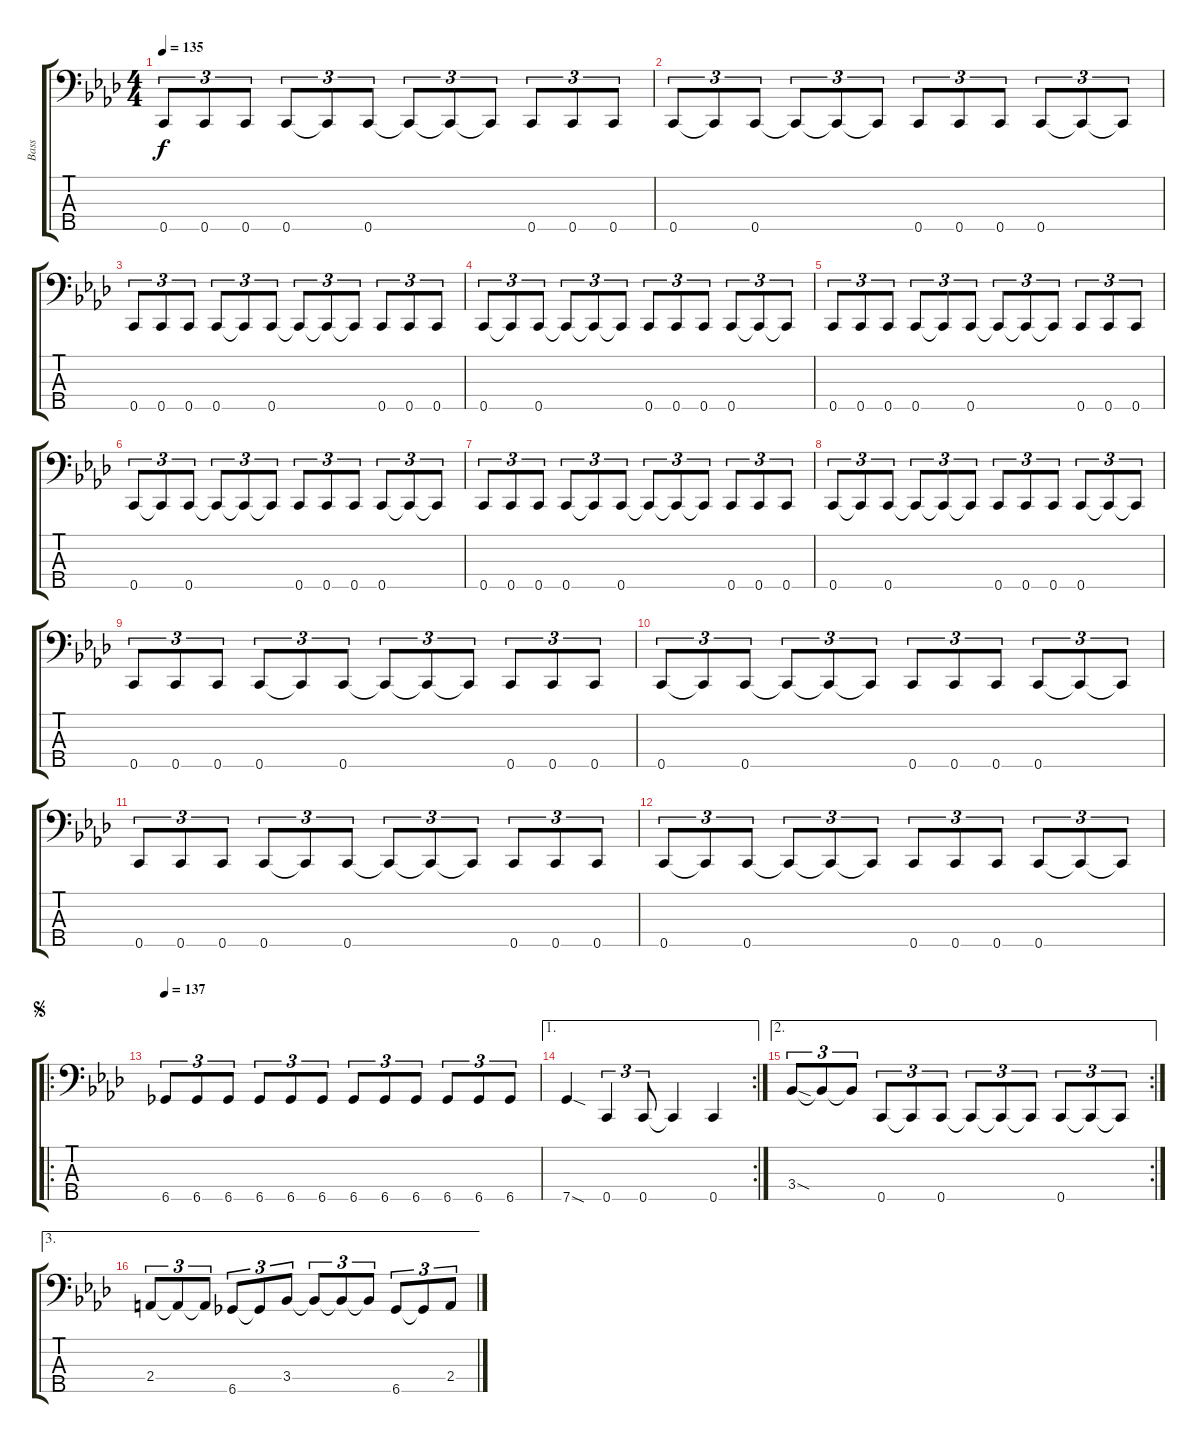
\track ("Bass" "Bass") {instrument fretlessbass}
\staff {score tabs}
\tuning (C3 G2 C2 G1 C1) {hide}
\ts (4 4)
\tempo 135
\clef f4
\ks ab
0.5.8{tu (3 2) dy f} 0.5.8{tu (3 2)} 0.5.8{tu (3 2)} 0.5.8{tu (3 2)} 0.5{t}.8{tu (3 2)} 0.5.8{tu (3 2)} 0.5{t}.8{tu (3 2)} 0.5{t}.8{tu (3 2)} 0.5{t}.8{tu (3 2)} 0.5.8{tu (3 2)} 0.5.8{tu (3 2)} 0.5.8{tu (3 2)} |
0.5.8{tu (3 2)} 0.5{t}.8{tu (3 2)} 0.5.8{tu (3 2)} 0.5{t}.8{tu (3 2)} 0.5{t}.8{tu (3 2)} 0.5{t}.8{tu (3 2)} 0.5.8{tu (3 2)} 0.5.8{tu (3 2)} 0.5.8{tu (3 2)} 0.5.8{tu (3 2)} 0.5{t}.8{tu (3 2)} 0.5{t}.8{tu (3 2)} |
0.5.8{tu (3 2)} 0.5.8{tu (3 2)} 0.5.8{tu (3 2)} 0.5.8{tu (3 2)} 0.5{t}.8{tu (3 2)} 0.5.8{tu (3 2)} 0.5{t}.8{tu (3 2)} 0.5{t}.8{tu (3 2)} 0.5{t}.8{tu (3 2)} 0.5.8{tu (3 2)} 0.5.8{tu (3 2)} 0.5.8{tu (3 2)} |
0.5.8{tu (3 2)} 0.5{t}.8{tu (3 2)} 0.5.8{tu (3 2)} 0.5{t}.8{tu (3 2)} 0.5{t}.8{tu (3 2)} 0.5{t}.8{tu (3 2)} 0.5.8{tu (3 2)} 0.5.8{tu (3 2)} 0.5.8{tu (3 2)} 0.5.8{tu (3 2)} 0.5{t}.8{tu (3 2)} 0.5{t}.8{tu (3 2)} |
0.5.8{tu (3 2)} 0.5.8{tu (3 2)} 0.5.8{tu (3 2)} 0.5.8{tu (3 2)} 0.5{t}.8{tu (3 2)} 0.5.8{tu (3 2)} 0.5{t}.8{tu (3 2)} 0.5{t}.8{tu (3 2)} 0.5{t}.8{tu (3 2)} 0.5.8{tu (3 2)} 0.5.8{tu (3 2)} 0.5.8{tu (3 2)} |
0.5.8{tu (3 2)} 0.5{t}.8{tu (3 2)} 0.5.8{tu (3 2)} 0.5{t}.8{tu (3 2)} 0.5{t}.8{tu (3 2)} 0.5{t}.8{tu (3 2)} 0.5.8{tu (3 2)} 0.5.8{tu (3 2)} 0.5.8{tu (3 2)} 0.5.8{tu (3 2)} 0.5{t}.8{tu (3 2)} 0.5{t}.8{tu (3 2)} |
0.5.8{tu (3 2)} 0.5.8{tu (3 2)} 0.5.8{tu (3 2)} 0.5.8{tu (3 2)} 0.5{t}.8{tu (3 2)} 0.5.8{tu (3 2)} 0.5{t}.8{tu (3 2)} 0.5{t}.8{tu (3 2)} 0.5{t}.8{tu (3 2)} 0.5.8{tu (3 2)} 0.5.8{tu (3 2)} 0.5.8{tu (3 2)} |
0.5.8{tu (3 2)} 0.5{t}.8{tu (3 2)} 0.5.8{tu (3 2)} 0.5{t}.8{tu (3 2)} 0.5{t}.8{tu (3 2)} 0.5{t}.8{tu (3 2)} 0.5.8{tu (3 2)} 0.5.8{tu (3 2)} 0.5.8{tu (3 2)} 0.5.8{tu (3 2)} 0.5{t}.8{tu (3 2)} 0.5{t}.8{tu (3 2)} |
0.5.8{tu (3 2)} 0.5.8{tu (3 2)} 0.5.8{tu (3 2)} 0.5.8{tu (3 2)} 0.5{t}.8{tu (3 2)} 0.5.8{tu (3 2)} 0.5{t}.8{tu (3 2)} 0.5{t}.8{tu (3 2)} 0.5{t}.8{tu (3 2)} 0.5.8{tu (3 2)} 0.5.8{tu (3 2)} 0.5.8{tu (3 2)} |
0.5.8{tu (3 2)} 0.5{t}.8{tu (3 2)} 0.5.8{tu (3 2)} 0.5{t}.8{tu (3 2)} 0.5{t}.8{tu (3 2)} 0.5{t}.8{tu (3 2)} 0.5.8{tu (3 2)} 0.5.8{tu (3 2)} 0.5.8{tu (3 2)} 0.5.8{tu (3 2)} 0.5{t}.8{tu (3 2)} 0.5{t}.8{tu (3 2)} |
0.5.8{tu (3 2)} 0.5.8{tu (3 2)} 0.5.8{tu (3 2)} 0.5.8{tu (3 2)} 0.5{t}.8{tu (3 2)} 0.5.8{tu (3 2)} 0.5{t}.8{tu (3 2)} 0.5{t}.8{tu (3 2)} 0.5{t}.8{tu (3 2)} 0.5.8{tu (3 2)} 0.5.8{tu (3 2)} 0.5.8{tu (3 2)} |
0.5.8{tu (3 2)} 0.5{t}.8{tu (3 2)} 0.5.8{tu (3 2)} 0.5{t}.8{tu (3 2)} 0.5{t}.8{tu (3 2)} 0.5{t}.8{tu (3 2)} 0.5.8{tu (3 2)} 0.5.8{tu (3 2)} 0.5.8{tu (3 2)} 0.5.8{tu (3 2)} 0.5{t}.8{tu (3 2)} 0.5{t}.8{tu (3 2)} |
\ro
\jump segno
\tempo 137
6.5.8{tu (3 2)} 6.5.8{tu (3 2)} 6.5.8{tu (3 2)} 6.5.8{tu (3 2)} 6.5.8{tu (3 2)} 6.5.8{tu (3 2)} 6.5.8{tu (3 2)} 6.5.8{tu (3 2)} 6.5.8{tu (3 2)} 6.5.8{tu (3 2)} 6.5.8{tu (3 2)} 6.5.8{tu (3 2)} |
\ae 1
\rc 2
7.5{sod}.4 0.5.4{tu (3 2)} 0.5.8{tu (3 2)} 0.5{t}.4 0.5.4 |
\ae 2
\rc 2
3.4{sod}.8{tu (3 2)} 3.4{t}.8{tu (3 2)} 3.4{t}.8{tu (3 2)} 0.5.8{tu (3 2)} 0.5{t}.8{tu (3 2)} 0.5.8{tu (3 2)} 0.5{t}.8{tu (3 2)} 0.5{t}.8{tu (3 2)} 0.5{t}.8{tu (3 2)} 0.5.8{tu (3 2)} 0.5{t}.8{tu (3 2)} 0.5{t}.8{tu (3 2)} |
\ae 3
2.4.8{tu (3 2)} 2.4{t}.8{tu (3 2)} 2.4{t}.8{tu (3 2)} 6.5.8{tu (3 2)} 6.5{t}.8{tu (3 2)} 3.4.8{tu (3 2)} 3.4{t}.8{tu (3 2)} 3.4{t}.8{tu (3 2)} 3.4{t}.8{tu (3 2)} 6.5.8{tu (3 2)} 6.5{t}.8{tu (3 2)} 2.4.8{tu (3 2)}
